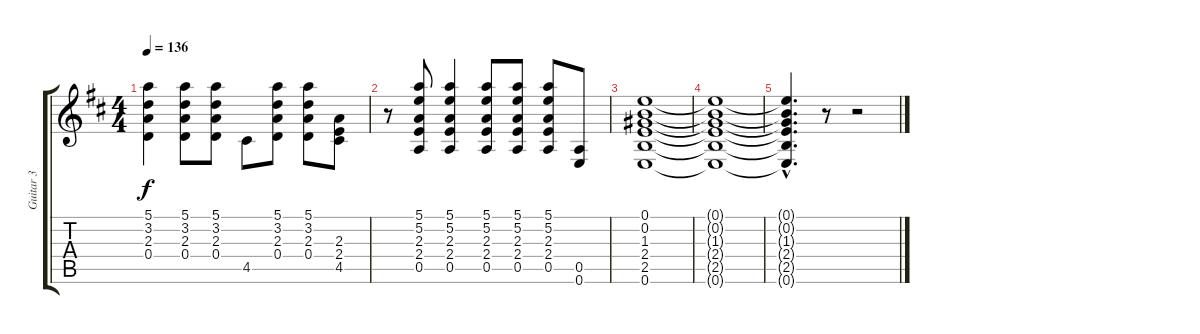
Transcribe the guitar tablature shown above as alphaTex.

\track ("Guitar 3" "Guitar 3") {instrument acousticguitarnylon}
\staff {score tabs}
\tuning (E4 B3 G3 D3 A2 E2) {hide}
\ts (4 4)
\tempo 136
\clef g2
\ks d
(5.1 3.2 2.3 0.4).4{dy f} (5.1 3.2 2.3 0.4).8 (5.1 3.2 2.3 0.4).8 4.5.8 (5.1 3.2 2.3 0.4).8 (5.1 3.2 2.3 0.4).8 (2.3 2.4 4.5).8 |
r.8 (5.1 5.2 2.3 2.4 0.5).8 (5.1 5.2 2.3 2.4 0.5).4 (5.1 5.2 2.3 2.4 0.5).8 (5.1 5.2 2.3 2.4 0.5).8 (5.1 5.2 2.3 2.4 0.5).8 (0.5 0.6).8 |
(0.1 0.2 1.3 2.4 2.5 0.6).1 |
(0.1{t} 0.2{t} 1.3{t} 2.4{t} 2.5{t} 0.6{t}).1 |
(0.1{hac t} 0.2{hac t} 1.3{hac t} 2.4{hac t} 2.5{hac t} 0.6{hac t}).4{d} r.8 r.2
